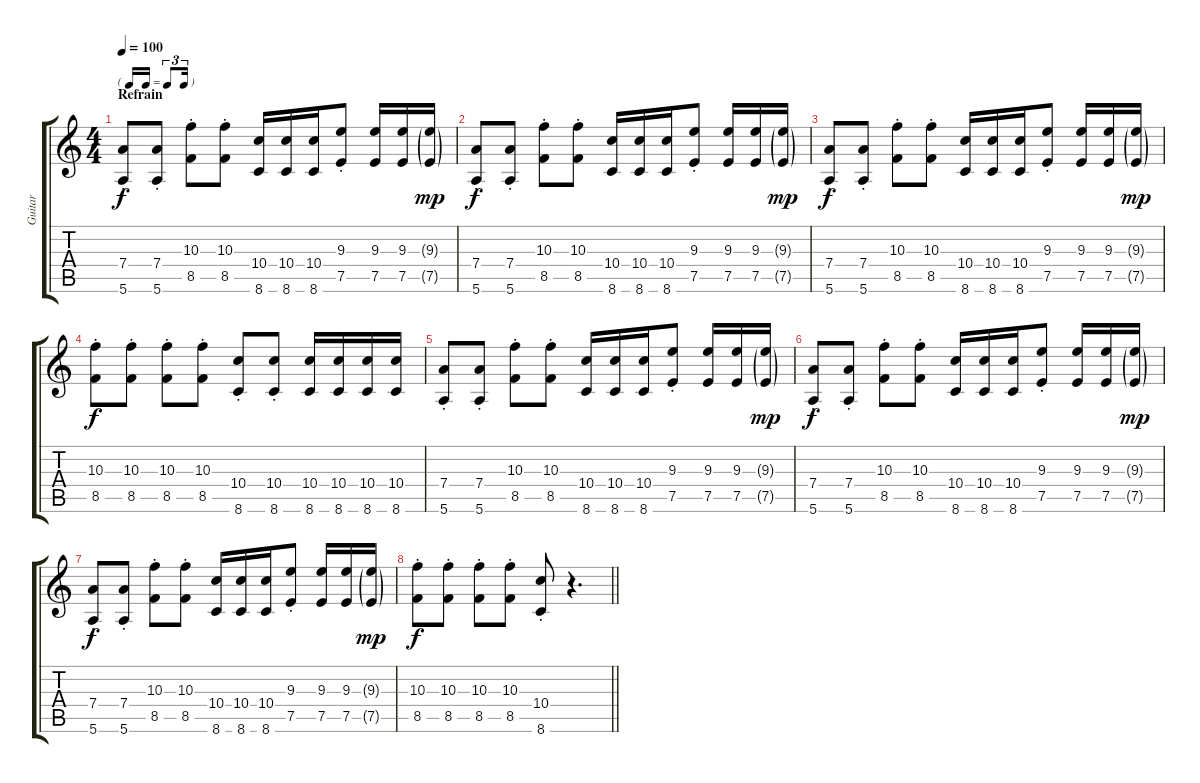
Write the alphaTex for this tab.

\track ("Guitar" "Guitar") {instrument overdrivenguitar}
\staff {score tabs}
\tuning (E4 B3 G3 D3 A2 E2) {hide}
\ts (4 4)
\tf triplet16th
\section ("" "Refrain")
\tempo 100
\clef g2
\ks c
(7.4{st} 5.6{st}).8{dy f} (7.4{st} 5.6{st}).8 (10.3{st} 8.5{st}).8 (10.3{st} 8.5{st}).8 (10.4 8.6).16 (10.4 8.6).16 (10.4 8.6).16 (9.3{st} 7.5{st}).8 (9.3 7.5).16 (9.3 7.5).16 (9.3{g} 7.5{g}).16{dy mp} |
(7.4{st} 5.6{st}).8{dy f} (7.4{st} 5.6{st}).8 (10.3{st} 8.5{st}).8 (10.3{st} 8.5{st}).8 (10.4 8.6).16 (10.4 8.6).16 (10.4 8.6).16 (9.3{st} 7.5{st}).8 (9.3 7.5).16 (9.3 7.5).16 (9.3{g} 7.5{g}).16{dy mp} |
(7.4{st} 5.6{st}).8{dy f} (7.4{st} 5.6{st}).8 (10.3{st} 8.5{st}).8 (10.3{st} 8.5{st}).8 (10.4 8.6).16 (10.4 8.6).16 (10.4 8.6).16 (9.3{st} 7.5{st}).8 (9.3 7.5).16 (9.3 7.5).16 (9.3{g} 7.5{g}).16{dy mp} |
(10.3{st} 8.5{st}).8{dy f} (10.3{st} 8.5{st}).8 (10.3{st} 8.5{st}).8 (10.3{st} 8.5{st}).8 (10.4{st} 8.6{st}).8 (10.4{st} 8.6{st}).8 (10.4 8.6).16 (10.4 8.6).16 (10.4 8.6).16 (10.4 8.6).16 |
(7.4{st} 5.6{st}).8 (7.4{st} 5.6{st}).8 (10.3{st} 8.5{st}).8 (10.3{st} 8.5{st}).8 (10.4 8.6).16 (10.4 8.6).16 (10.4 8.6).16 (9.3{st} 7.5{st}).8 (9.3 7.5).16 (9.3 7.5).16 (9.3{g} 7.5{g}).16{dy mp} |
(7.4{st} 5.6{st}).8{dy f} (7.4{st} 5.6{st}).8 (10.3{st} 8.5{st}).8 (10.3{st} 8.5{st}).8 (10.4 8.6).16 (10.4 8.6).16 (10.4 8.6).16 (9.3{st} 7.5{st}).8 (9.3 7.5).16 (9.3 7.5).16 (9.3{g} 7.5{g}).16{dy mp} |
(7.4{st} 5.6{st}).8{dy f} (7.4{st} 5.6{st}).8 (10.3{st} 8.5{st}).8 (10.3{st} 8.5{st}).8 (10.4 8.6).16 (10.4 8.6).16 (10.4 8.6).16 (9.3{st} 7.5{st}).8 (9.3 7.5).16 (9.3 7.5).16 (9.3{g} 7.5{g}).16{dy mp} |
\barLineRight lightlight
(10.3{st} 8.5{st}).8{dy f} (10.3{st} 8.5{st}).8 (10.3{st} 8.5{st}).8 (10.3{st} 8.5{st}).8 (10.4{st} 8.6{st}).8 r.4{d}
